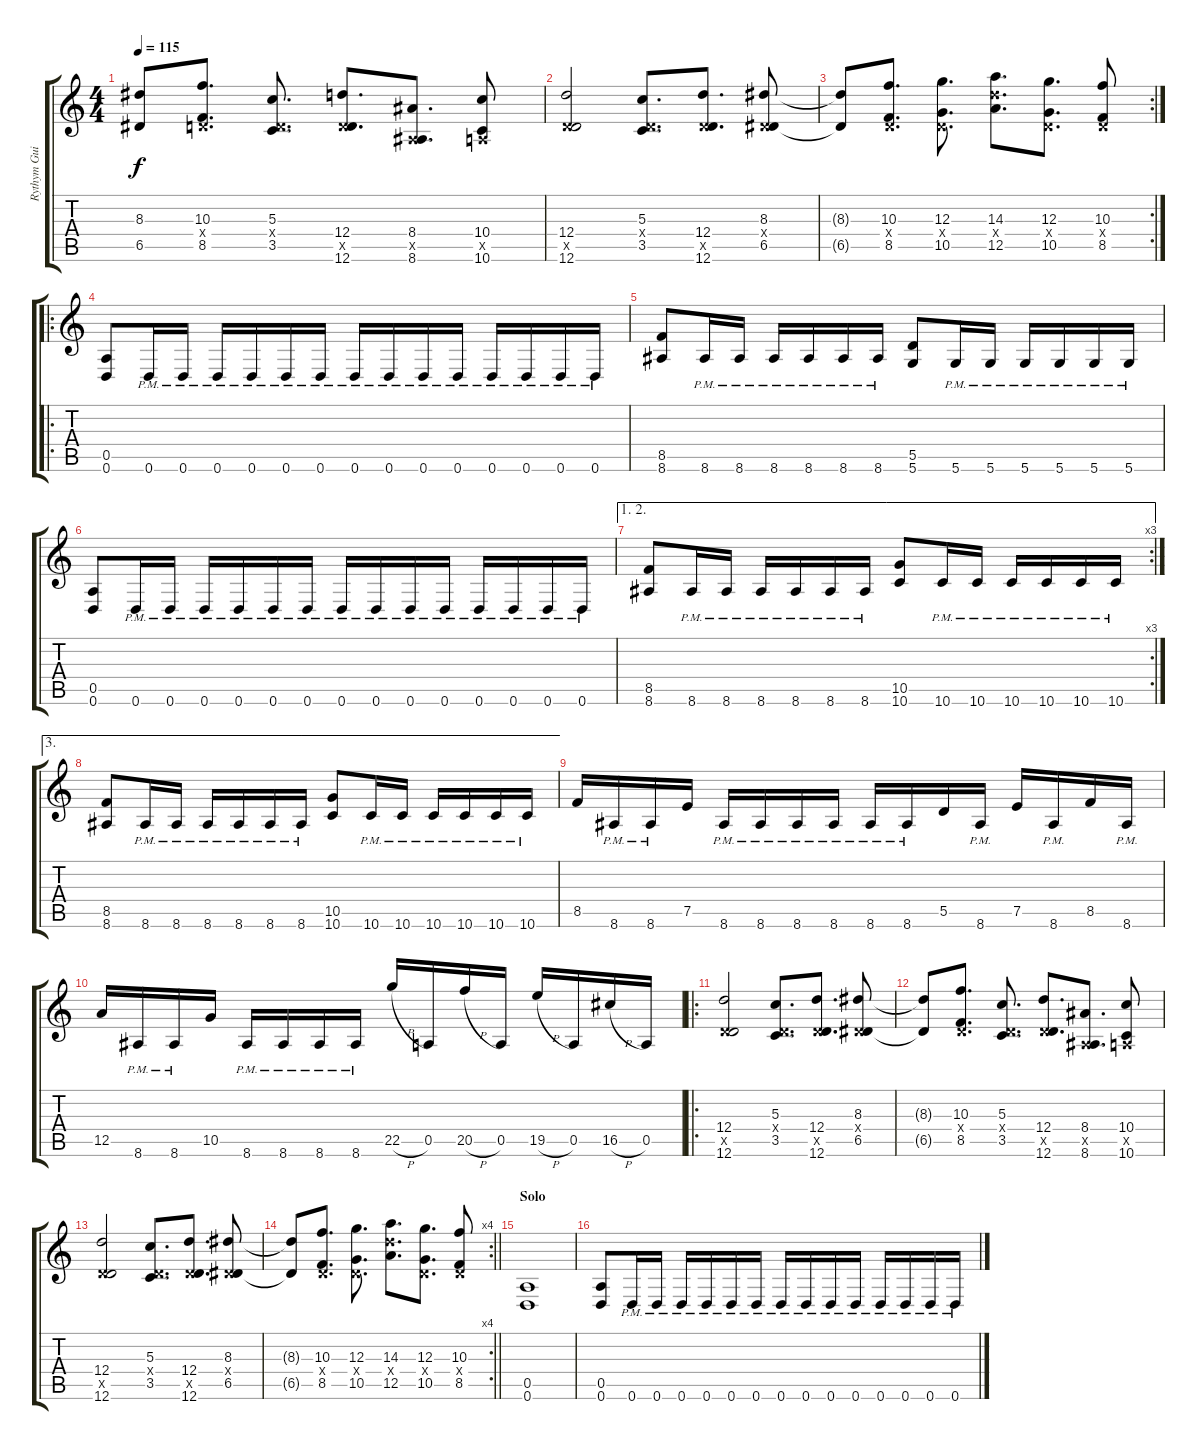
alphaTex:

\track ("Rythym Guitar" "Rythym Gui") {instrument distortionguitar}
\staff {score tabs}
\tuning (E4 B3 G3 D3 A2 D2) {hide}
\ts (4 4)
\tempo 115
\clef g2
\ks c
(8.3{t} 6.5{t}).8{dy f} (10.3 0.4{x} 8.5).8{d} (5.3 0.4{x} 3.5).8{d} (12.4 5.5{x} 12.6).8{d} (8.4 0.5{x} 8.6).8{d} (10.4 0.5{x} 10.6).8 |
(12.4 5.5{x} 12.6).2 (5.3 0.4{x} 3.5).8{d} (12.4 5.5{x} 12.6).8{d} (8.3 0.4{x} 6.5).8 |
\rc 2
(8.3{t} 6.5{t}).8 (10.3 0.4{x} 8.5).8{d} (12.3 0.4{x} 10.5).8{d} (14.3 12.4{x} 12.5).8{d} (12.3 0.4{x} 10.5).8{d} (10.3 0.4{x} 8.5).8 |
\ro
(0.5 0.6).8 0.6{pm}.16 0.6{pm}.16 0.6{pm}.16 0.6{pm}.16 0.6{pm}.16 0.6{pm}.16 0.6{pm}.16 0.6{pm}.16 0.6{pm}.16 0.6{pm}.16 0.6{pm}.16 0.6{pm}.16 0.6{pm}.16 0.6{pm}.16 |
(8.5 8.6).8 8.6{pm}.16 8.6{pm}.16 8.6{pm}.16 8.6{pm}.16 8.6{pm}.16 8.6{pm}.16 (5.5 5.6).8 5.6{pm}.16 5.6{pm}.16 5.6{pm}.16 5.6{pm}.16 5.6{pm}.16 5.6{pm}.16 |
(0.5 0.6).8 0.6{pm}.16 0.6{pm}.16 0.6{pm}.16 0.6{pm}.16 0.6{pm}.16 0.6{pm}.16 0.6{pm}.16 0.6{pm}.16 0.6{pm}.16 0.6{pm}.16 0.6{pm}.16 0.6{pm}.16 0.6{pm}.16 0.6{pm}.16 |
\ae (1 2)
\rc 3
(8.5 8.6).8 8.6{pm}.16 8.6{pm}.16 8.6{pm}.16 8.6{pm}.16 8.6{pm}.16 8.6{pm}.16 (10.5 10.6).8 10.6{pm}.16 10.6{pm}.16 10.6{pm}.16 10.6{pm}.16 10.6{pm}.16 10.6{pm}.16 |
\ae 3
(8.5 8.6).8 8.6{pm}.16 8.6{pm}.16 8.6{pm}.16 8.6{pm}.16 8.6{pm}.16 8.6{pm}.16 (10.5 10.6).8 10.6{pm}.16 10.6{pm}.16 10.6{pm}.16 10.6{pm}.16 10.6{pm}.16 10.6{pm}.16 |
8.5.16 8.6{pm}.16 8.6{pm}.16 7.5.16 8.6{pm}.16 8.6{pm}.16 8.6{pm}.16 8.6{pm}.16 8.6{pm}.16 8.6{pm}.16 5.5.16 8.6{pm}.16 7.5.16 8.6{pm}.16 8.5.16 8.6{pm}.16 |
12.5.16 8.6{pm}.16 8.6{pm}.16 10.5.16 8.6{pm}.16 8.6{pm}.16 8.6{pm}.16 8.6{pm}.16 22.5{h}.16 0.5.16 20.5{h}.16 0.5.16 19.5{h}.16 0.5.16 16.5{h}.16 0.5.16 |
\ro
(12.4 5.5{x} 12.6).2 (5.3 0.4{x} 3.5).8{d} (12.4 5.5{x} 12.6).8{d} (8.3 0.4{x} 6.5).8 |
(8.3{t} 6.5{t}).8 (10.3 0.4{x} 8.5).8{d} (5.3 0.4{x} 3.5).8{d} (12.4 5.5{x} 12.6).8{d} (8.4 0.5{x} 8.6).8{d} (10.4 0.5{x} 10.6).8 |
(12.4 5.5{x} 12.6).2 (5.3 0.4{x} 3.5).8{d} (12.4 5.5{x} 12.6).8{d} (8.3 0.4{x} 6.5).8 |
\rc 4
\barLineRight lightlight
(8.3{t} 6.5{t}).8 (10.3 0.4{x} 8.5).8{d} (12.3 0.4{x} 10.5).8{d} (14.3 12.4{x} 12.5).8{d} (12.3 0.4{x} 10.5).8{d} (10.3 0.4{x} 8.5).8 |
\section ("" "Solo")
(0.5 0.6).1 |
(0.5 0.6).8 0.6{pm}.16 0.6{pm}.16 0.6{pm}.16 0.6{pm}.16 0.6{pm}.16 0.6{pm}.16 0.6{pm}.16 0.6{pm}.16 0.6{pm}.16 0.6{pm}.16 0.6{pm}.16 0.6{pm}.16 0.6{pm}.16 0.6{pm}.16
